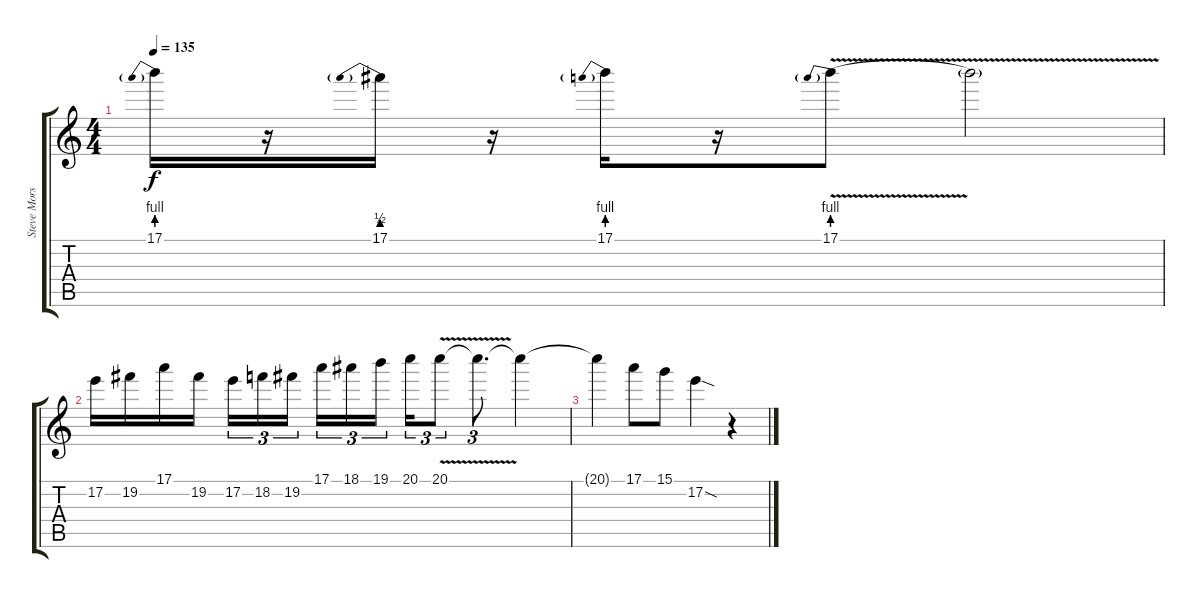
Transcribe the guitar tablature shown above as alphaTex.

\track ("Steve Morse" "Steve Mors") {instrument overdrivenguitar}
\staff {score tabs}
\tuning (E4 B3 G3 D3 A2 E2) {hide}
\ts (4 4)
\tempo 135
\clef g2
\ks c
17.1{be (prebend 0 4 60 4)}.16{dy f} r.16 17.1{be (prebend 0 2 60 2)}.16 r.16 17.1{be (prebend 0 4 60 4)}.16 r.16 17.1{be (prebend 0 4 60 4) v}.8 17.1{t}.2 |
17.2.16 19.2.16 17.1.16 19.2.16 17.2.16{tu (3 2)} 18.2.16{tu (3 2)} 19.2.16{tu (3 2) beam splitsecondary} 17.1.16{tu (3 2)} 18.1.16{tu (3 2)} 19.1.16{tu (3 2)} 20.1.16{tu (3 2)} 20.1{v}.8{tu (3 2)} 20.1{t}.8{d tu (3 2)} 20.1{t}.4 |
20.1{t}.4 17.1.8 15.1.8 17.2{sod}.4 r.4
